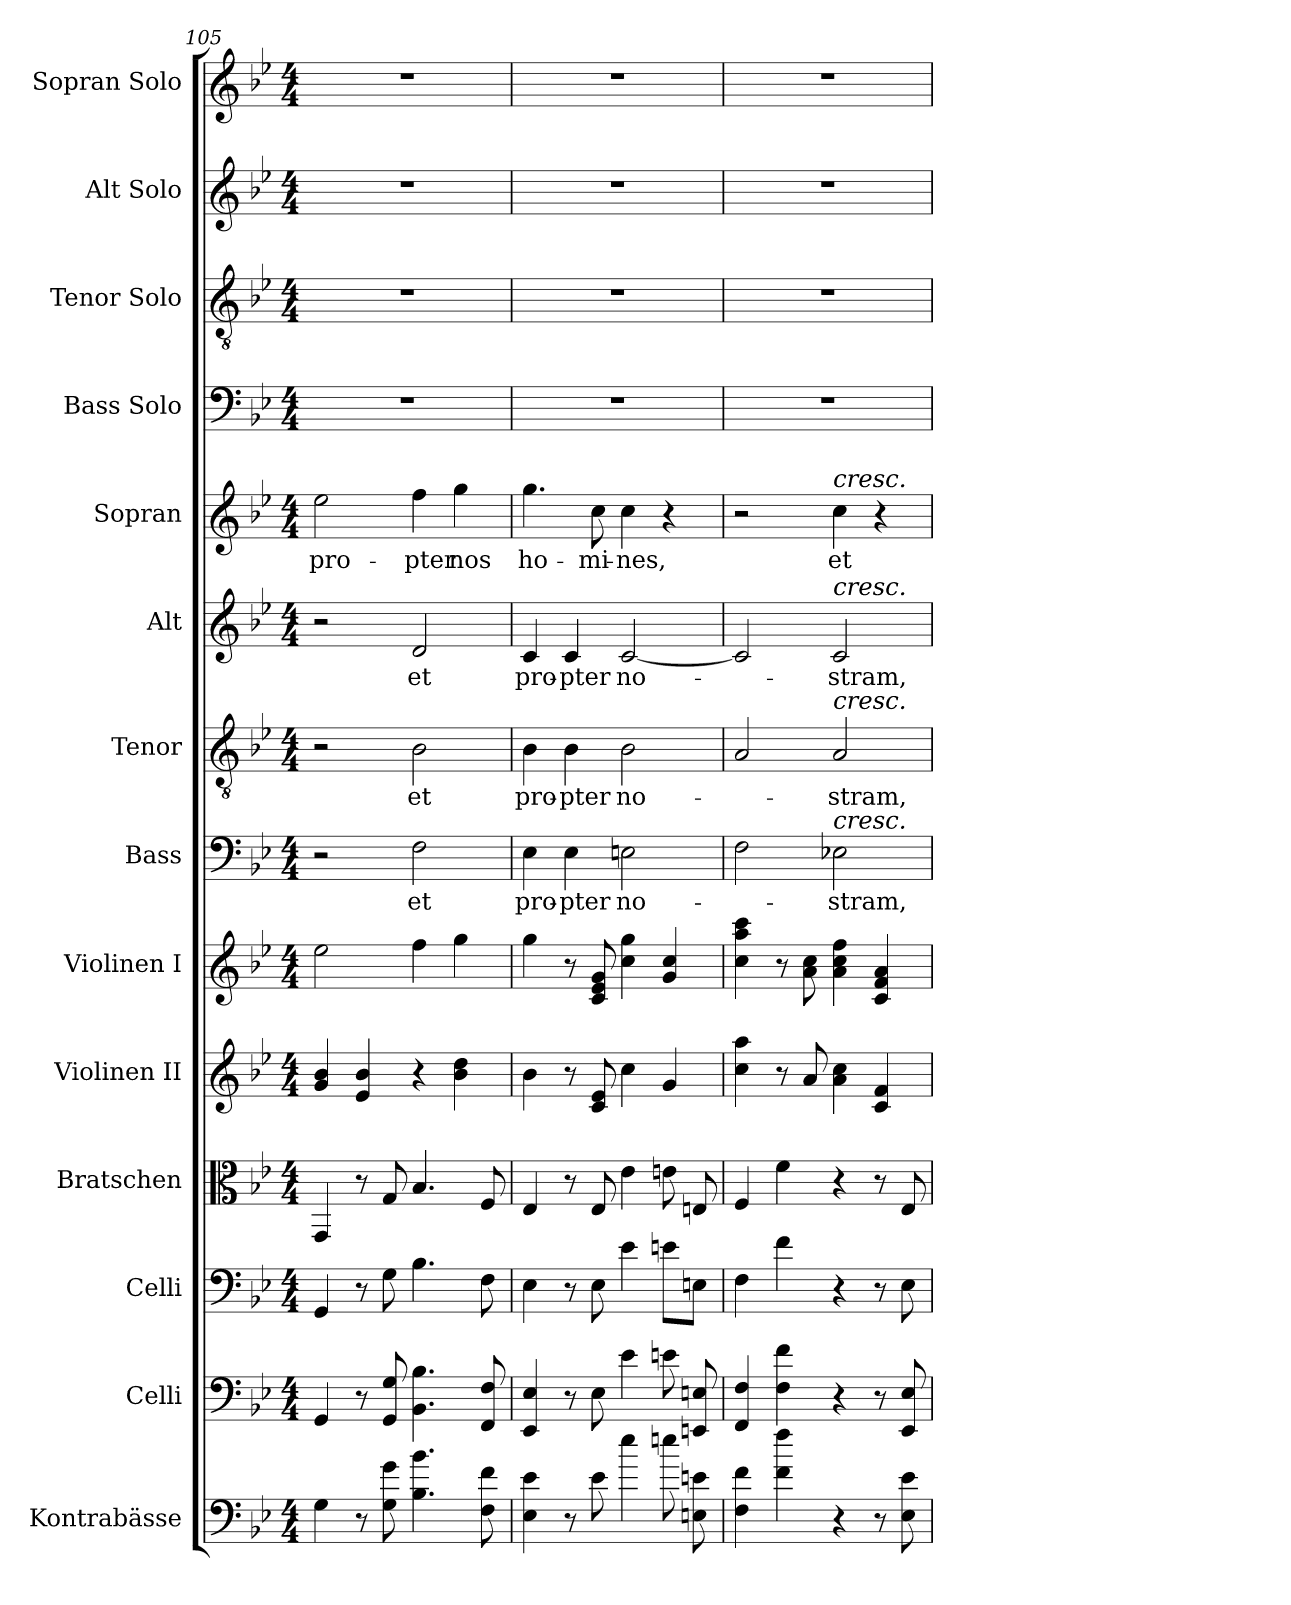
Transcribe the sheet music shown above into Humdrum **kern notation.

**kern	**kern	**kern	**kern	**kern	**kern	**kern	**text	**kern	**text	**kern	**text	**kern	**text	**kern	**kern	**kern	**kern
*part14	*part13	*part12	*part11	*part10	*part9	*part8	*part8	*part7	*part7	*part6	*part6	*part5	*part5	*part4	*part3	*part2	*part1
*staff14	*staff13	*staff12	*staff11	*staff10	*staff9	*staff8	*staff8	*staff7	*staff7	*staff6	*staff6	*staff5	*staff5	*staff4	*staff3	*staff2	*staff1
*I"Kontrabässe	*I"Celli	*I"Celli	*I"Bratschen	*I"Violinen II	*I"Violinen I	*I"Bass	*	*I"Tenor	*	*I"Alt	*	*I"Sopran	*	*I"Bass Solo	*I"Tenor Solo	*I"Alt Solo	*I"Sopran Solo
*	*I'Cl.	*	*	*	*I'Vl.	*I'B.	*	*I'T.	*	*I'A.	*	*I'S.	*	*I'B.S.	*I'T.S.	*I'A.S.	*I'S.S.
!!LO:LB:g=z
*clefF4	*clefF4	*clefF4	*clefC3	*clefG2	*clefG2	*clefF4	*	*clefGv2	*	*clefG2	*	*clefG2	*	*clefF4	*clefGv2	*clefG2	*clefG2
*ITrd7c12	*	*	*	*	*	*	*	*	*	*	*	*	*	*	*	*	*
*k[b-e-]	*k[b-e-]	*k[b-e-]	*k[b-e-]	*k[b-e-]	*k[b-e-]	*k[b-e-]	*	*k[b-e-]	*	*k[b-e-]	*	*k[b-e-]	*	*k[b-e-]	*k[b-e-]	*k[b-e-]	*k[b-e-]
*B-:	*B-:	*B-:	*B-:	*B-:	*B-:	*B-:	*	*B-:	*	*B-:	*	*B-:	*	*B-:	*B-:	*B-:	*B-:
*M4/4	*M4/4	*M4/4	*M4/4	*M4/4	*M4/4	*M4/4	*	*M4/4	*	*M4/4	*	*M4/4	*	*M4/4	*M4/4	*M4/4	*M4/4
=105	=105	=105	=105	=105	=105	=105	=105	=105	=105	=105	=105	=105	=105	=105	=105	=105	=105
!	!	!	!	!	!	!	!	!	!	!	!	!	!LO:LY:b	!	!	!	!
4GG\	4GG/	4GG/	4GG/	4g/ 4b-/	2ee-\	2r	.	2r	.	2r	.	2ee-\	-pro-	1r	1r	1r	1r
8r	8r	8r	8r	4e-/ 4b-/	.	.	.	.	.	.	.	.	.	.	.	.	.
8GG\ 8G\	8GG/ 8G/	8G\	8G/	.	.	.	.	.	.	.	.	.	.	.	.	.	.
!	!	!	!	!	!	!	!LO:LY:b	!	!LO:LY:b	!	!LO:LY:b	!	!LO:LY:b	!	!	!	!
4.BB-\ 4.B-\	4.BB-\ 4.B-\	4.B-\	4.B-/	4r	4ff\	2F\	et	2B-\	et	2d/	et	4ff\	pter	.	.	.	.
!	!	!	!	!	!	!	!	!	!	!	!	!	!LO:LY:b	!	!	!	!
.	.	.	.	4b-\ 4dd\	4gg\	.	.	.	.	.	.	4gg\	nos	.	.	.	.
8FF\ 8F\	8FF/ 8F/	8F\	8F/	.	.	.	.	.	.	.	.	.	.	.	.	.	.
=106	=106	=106	=106	=106	=106	=106	=106	=106	=106	=106	=106	=106	=106	=106	=106	=106	=106
!	!	!	!	!	!	!	!LO:LY:b	!	!LO:LY:b	!	!LO:LY:b	!	!LO:LY:b	!	!	!	!
4EE-\ 4E-\	4EE-/ 4E-/	4E-\	4E-/	4b-\	4gg\	4E-\	-pro-	4B-\	-pro-	4c/	-pro-	4.gg\	-ho-	1r	1r	1r	1r
!	!	!	!	!	!	!	!LO:LY:b	!	!LO:LY:b	!	!LO:LY:b	!	!	!	!	!	!
8r	8r	8r	8r	8r	8r	4E-\	pter	4B-\	pter	4c/	pter	.	.	.	.	.	.
!	!	!	!	!	!	!	!	!	!	!	!	!	!LO:LY:b	!	!	!	!
8E-\	8E-\	8E-\	8E-/	8c/ 8e-/	8c/ 8e-/ 8g/	.	.	.	.	.	.	8cc\	-mi-	.	.	.	.
!	!	!	!	!	!	!	!LO:LY:b	!	!LO:LY:b	!	!LO:LY:b	!	!LO:LY:b	!	!	!	!
4e-\	4e-\	4e-\	4e-\	4cc\	4cc\ 4gg\	2En\	-no-	2B-\	-no-	[2c/	-no-	4cc\	nes,	.	.	.	.
8en\	8en\	8en\L	8en\	4g/	4g/ 4cc/	.	.	.	.	.	.	4r	.	.	.	.	.
8EEn\ 8En\	8EEn/ 8En/	8En\J	8En/	.	.	.	.	.	.	.	.	.	.	.	.	.	.
=107	=107	=107	=107	=107	=107	=107	=107	=107	=107	=107	=107	=107	=107	=107	=107	=107	=107
4FF\ 4F\	4FF/ 4F/	4F\	4F/	4cc\ 4aa\	4cc\ 4aa\ 4ccc\	2F\	.	2A/	.	2c/]	.	2r	.	1r	1r	1r	1r
4F\ 4f\	4F\ 4f\	4f\	4f\	8r	8r	.	.	.	.	.	.	.	.	.	.	.	.
.	.	.	.	8a/	8a\ 8cc\	.	.	.	.	.	.	.	.	.	.	.	.
!	!	!	!	!	!	!	!	!	!	!	!	!LO:TX:a:i:t=cresc.	!	!	!	!	!
!	!	!	!	!	!	!	!	!	!	!LO:TX:a:i:t=cresc.	!	!	!	!	!	!	!
!	!	!	!	!	!	!	!	!LO:TX:a:i:t=cresc.	!	!	!	!	!	!	!	!	!
!	!	!	!	!	!	!LO:TX:a:i:t=cresc.	!	!	!	!	!	!	!	!	!	!	!
!	!	!	!	!	!	!	!LO:LY:b	!	!LO:LY:b	!	!LO:LY:b	!	!LO:LY:b	!	!	!	!
4r	4r	4r	4r	4a\ 4cc\	4a\ 4cc\ 4ff\	2E-X\	stram,	2A/	stram,	2c/	stram,	4cc\	et	.	.	.	.
8r	8r	8r	8r	4c/ 4f/	4c/ 4f/ 4a/	.	.	.	.	.	.	4r	.	.	.	.	.
8EE-\ 8E-\	8EE-/ 8E-/	8E-\	8E-/	.	.	.	.	.	.	.	.	.	.	.	.	.	.
=	=	=	=	=	=	=	=	=	=	=	=	=	=	=	=	=	=
*-	*-	*-	*-	*-	*-	*-	*-	*-	*-	*-	*-	*-	*-	*-	*-	*-	*-
